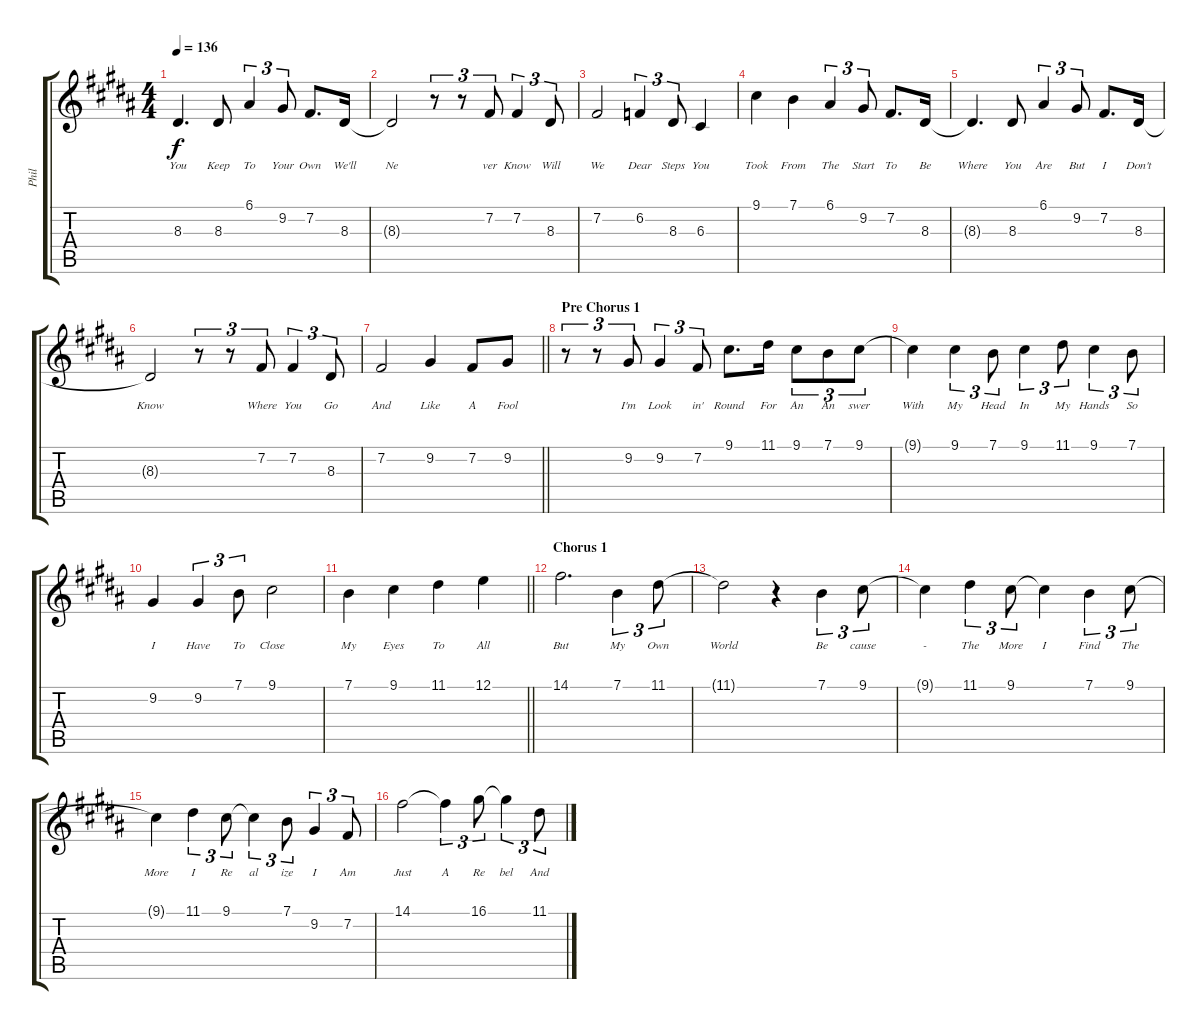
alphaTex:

\track ("Phil" "Phil") {instrument brightacousticpiano}
\staff {score tabs}
\tuning (E4 B3 G3 D3 A2 E2) {hide}
\ts (4 4)
\tempo 136
\clef g2
\ks b
8.3{t}.4{d lyrics (0 "You") lyrics (1 "") lyrics (2 "") lyrics (3 "") lyrics (4 "") dy f} 8.3.8{lyrics (0 "Keep") lyrics (1 "") lyrics (2 "") lyrics (3 "") lyrics (4 "")} 6.1.4{tu (3 2) lyrics (0 "To") lyrics (1 "") lyrics (2 "") lyrics (3 "") lyrics (4 "")} 9.2.8{tu (3 2) lyrics (0 "Your") lyrics (1 "") lyrics (2 "") lyrics (3 "") lyrics (4 "")} 7.2.8{d lyrics (0 "Own") lyrics (1 "") lyrics (2 "") lyrics (3 "") lyrics (4 "")} 8.3.16{lyrics (0 "We'll") lyrics (1 "") lyrics (2 "") lyrics (3 "") lyrics (4 "")} |
8.3{t}.2{lyrics (0 "Ne") lyrics (1 "") lyrics (2 "") lyrics (3 "") lyrics (4 "")} r.8{tu (3 2)} r.8{tu (3 2)} 7.2.8{tu (3 2) lyrics (0 "ver") lyrics (1 "") lyrics (2 "") lyrics (3 "") lyrics (4 "")} 7.2.4{tu (3 2) lyrics (0 "Know") lyrics (1 "") lyrics (2 "") lyrics (3 "") lyrics (4 "")} 8.3.8{tu (3 2) lyrics (0 "Will") lyrics (1 "") lyrics (2 "") lyrics (3 "") lyrics (4 "")} |
7.2.2{lyrics (0 "We") lyrics (1 "") lyrics (2 "") lyrics (3 "") lyrics (4 "")} 6.2.4{tu (3 2) lyrics (0 "Dear") lyrics (1 "") lyrics (2 "") lyrics (3 "") lyrics (4 "")} 8.3.8{tu (3 2) lyrics (0 "Steps") lyrics (1 "") lyrics (2 "") lyrics (3 "") lyrics (4 "")} 6.3.4{lyrics (0 "You") lyrics (1 "") lyrics (2 "") lyrics (3 "") lyrics (4 "")} |
9.1.4{lyrics (0 "Took") lyrics (1 "") lyrics (2 "") lyrics (3 "") lyrics (4 "")} 7.1.4{lyrics (0 "From") lyrics (1 "") lyrics (2 "") lyrics (3 "") lyrics (4 "")} 6.1.4{tu (3 2) lyrics (0 "The") lyrics (1 "") lyrics (2 "") lyrics (3 "") lyrics (4 "")} 9.2.8{tu (3 2) lyrics (0 "Start") lyrics (1 "") lyrics (2 "") lyrics (3 "") lyrics (4 "")} 7.2.8{d lyrics (0 "To") lyrics (1 "") lyrics (2 "") lyrics (3 "") lyrics (4 "")} 8.3.16{lyrics (0 "Be") lyrics (1 "") lyrics (2 "") lyrics (3 "") lyrics (4 "")} |
8.3{t}.4{d lyrics (0 "Where") lyrics (1 "") lyrics (2 "") lyrics (3 "") lyrics (4 "")} 8.3.8{lyrics (0 "You") lyrics (1 "") lyrics (2 "") lyrics (3 "") lyrics (4 "")} 6.1.4{tu (3 2) lyrics (0 "Are") lyrics (1 "") lyrics (2 "") lyrics (3 "") lyrics (4 "")} 9.2.8{tu (3 2) lyrics (0 "But") lyrics (1 "") lyrics (2 "") lyrics (3 "") lyrics (4 "")} 7.2.8{d lyrics (0 "I") lyrics (1 "") lyrics (2 "") lyrics (3 "") lyrics (4 "")} 8.3.16{lyrics (0 "Don't") lyrics (1 "") lyrics (2 "") lyrics (3 "") lyrics (4 "")} |
8.3{t}.2{lyrics (0 "Know") lyrics (1 "") lyrics (2 "") lyrics (3 "") lyrics (4 "")} r.8{tu (3 2)} r.8{tu (3 2)} 7.2.8{tu (3 2) lyrics (0 "Where") lyrics (1 "") lyrics (2 "") lyrics (3 "") lyrics (4 "")} 7.2.4{tu (3 2) lyrics (0 "You") lyrics (1 "") lyrics (2 "") lyrics (3 "") lyrics (4 "")} 8.3.8{tu (3 2) lyrics (0 "Go") lyrics (1 "") lyrics (2 "") lyrics (3 "") lyrics (4 "")} |
\barLineRight lightlight
7.2.2{lyrics (0 "And") lyrics (1 "") lyrics (2 "") lyrics (3 "") lyrics (4 "")} 9.2.4{lyrics (0 "Like") lyrics (1 "") lyrics (2 "") lyrics (3 "") lyrics (4 "")} 7.2.8{lyrics (0 "A") lyrics (1 "") lyrics (2 "") lyrics (3 "") lyrics (4 "")} 9.2.8{lyrics (0 "Fool") lyrics (1 "") lyrics (2 "") lyrics (3 "") lyrics (4 "")} |
\section ("" "Pre Chorus 1")
r.8{tu (3 2)} r.8{tu (3 2)} 9.2.8{tu (3 2) lyrics (0 "I'm") lyrics (1 "") lyrics (2 "") lyrics (3 "") lyrics (4 "")} 9.2.4{tu (3 2) lyrics (0 "Look") lyrics (1 "") lyrics (2 "") lyrics (3 "") lyrics (4 "")} 7.2.8{tu (3 2) lyrics (0 "in'") lyrics (1 "") lyrics (2 "") lyrics (3 "") lyrics (4 "")} 9.1.8{d lyrics (0 "Round") lyrics (1 "") lyrics (2 "") lyrics (3 "") lyrics (4 "")} 11.1.16{lyrics (0 "For") lyrics (1 "") lyrics (2 "") lyrics (3 "") lyrics (4 "")} 9.1.8{tu (3 2) lyrics (0 "An") lyrics (1 "") lyrics (2 "") lyrics (3 "") lyrics (4 "")} 7.1.8{tu (3 2) lyrics (0 "An") lyrics (1 "") lyrics (2 "") lyrics (3 "") lyrics (4 "")} 9.1.8{tu (3 2) lyrics (0 "swer") lyrics (1 "") lyrics (2 "") lyrics (3 "") lyrics (4 "")} |
9.1{t}.4{lyrics (0 "With") lyrics (1 "") lyrics (2 "") lyrics (3 "") lyrics (4 "")} 9.1.4{tu (3 2) lyrics (0 "My") lyrics (1 "") lyrics (2 "") lyrics (3 "") lyrics (4 "")} 7.1.8{tu (3 2) lyrics (0 "Head") lyrics (1 "") lyrics (2 "") lyrics (3 "") lyrics (4 "")} 9.1.4{tu (3 2) lyrics (0 "In") lyrics (1 "") lyrics (2 "") lyrics (3 "") lyrics (4 "")} 11.1.8{tu (3 2) lyrics (0 "My") lyrics (1 "") lyrics (2 "") lyrics (3 "") lyrics (4 "")} 9.1.4{tu (3 2) lyrics (0 "Hands") lyrics (1 "") lyrics (2 "") lyrics (3 "") lyrics (4 "")} 7.1.8{tu (3 2) lyrics (0 "So") lyrics (1 "") lyrics (2 "") lyrics (3 "") lyrics (4 "")} |
9.2.4{lyrics (0 "I") lyrics (1 "") lyrics (2 "") lyrics (3 "") lyrics (4 "")} 9.2.4{tu (3 2) lyrics (0 "Have") lyrics (1 "") lyrics (2 "") lyrics (3 "") lyrics (4 "")} 7.1.8{tu (3 2) lyrics (0 "To") lyrics (1 "") lyrics (2 "") lyrics (3 "") lyrics (4 "")} 9.1.2{lyrics (0 "Close") lyrics (1 "") lyrics (2 "") lyrics (3 "") lyrics (4 "")} |
\barLineRight lightlight
7.1.4{lyrics (0 "My") lyrics (1 "") lyrics (2 "") lyrics (3 "") lyrics (4 "")} 9.1.4{lyrics (0 "Eyes") lyrics (1 "") lyrics (2 "") lyrics (3 "") lyrics (4 "")} 11.1.4{lyrics (0 "To") lyrics (1 "") lyrics (2 "") lyrics (3 "") lyrics (4 "")} 12.1.4{lyrics (0 "All") lyrics (1 "") lyrics (2 "") lyrics (3 "") lyrics (4 "")} |
\section ("" "Chorus 1")
14.1.2{d lyrics (0 "But") lyrics (1 "") lyrics (2 "") lyrics (3 "") lyrics (4 "")} 7.1.4{tu (3 2) lyrics (0 "My") lyrics (1 "") lyrics (2 "") lyrics (3 "") lyrics (4 "")} 11.1.8{tu (3 2) lyrics (0 "Own") lyrics (1 "") lyrics (2 "") lyrics (3 "") lyrics (4 "")} |
11.1{t}.2{lyrics (0 "World") lyrics (1 "") lyrics (2 "") lyrics (3 "") lyrics (4 "")} r.4 7.1.4{tu (3 2) lyrics (0 "Be") lyrics (1 "") lyrics (2 "") lyrics (3 "") lyrics (4 "")} 9.1.8{tu (3 2) lyrics (0 "cause") lyrics (1 "") lyrics (2 "") lyrics (3 "") lyrics (4 "")} |
9.1{t}.4{lyrics (0 "-") lyrics (1 "") lyrics (2 "") lyrics (3 "") lyrics (4 "")} 11.1.4{tu (3 2) lyrics (0 "The") lyrics (1 "") lyrics (2 "") lyrics (3 "") lyrics (4 "")} 9.1.8{tu (3 2) lyrics (0 "More") lyrics (1 "") lyrics (2 "") lyrics (3 "") lyrics (4 "")} 9.1{t}.4{lyrics (0 "I") lyrics (1 "") lyrics (2 "") lyrics (3 "") lyrics (4 "")} 7.1.4{tu (3 2) lyrics (0 "Find") lyrics (1 "") lyrics (2 "") lyrics (3 "") lyrics (4 "")} 9.1.8{tu (3 2) lyrics (0 "The") lyrics (1 "") lyrics (2 "") lyrics (3 "") lyrics (4 "")} |
9.1{t}.4{lyrics (0 "More") lyrics (1 "") lyrics (2 "") lyrics (3 "") lyrics (4 "")} 11.1.4{tu (3 2) lyrics (0 "I") lyrics (1 "") lyrics (2 "") lyrics (3 "") lyrics (4 "")} 9.1.8{tu (3 2) lyrics (0 "Re") lyrics (1 "") lyrics (2 "") lyrics (3 "") lyrics (4 "")} 9.1{t}.4{tu (3 2) lyrics (0 "al") lyrics (1 "") lyrics (2 "") lyrics (3 "") lyrics (4 "")} 7.1.8{tu (3 2) lyrics (0 "ize") lyrics (1 "") lyrics (2 "") lyrics (3 "") lyrics (4 "")} 9.2.4{tu (3 2) lyrics (0 "I") lyrics (1 "") lyrics (2 "") lyrics (3 "") lyrics (4 "")} 7.2.8{tu (3 2) lyrics (0 "Am") lyrics (1 "") lyrics (2 "") lyrics (3 "") lyrics (4 "")} |
14.1.2{lyrics (0 "Just") lyrics (1 "") lyrics (2 "") lyrics (3 "") lyrics (4 "")} 14.1{t}.4{tu (3 2) lyrics (0 "A") lyrics (1 "") lyrics (2 "") lyrics (3 "") lyrics (4 "")} 16.1.8{tu (3 2) lyrics (0 "Re") lyrics (1 "") lyrics (2 "") lyrics (3 "") lyrics (4 "")} 16.1{t}.4{tu (3 2) lyrics (0 "bel") lyrics (1 "") lyrics (2 "") lyrics (3 "") lyrics (4 "")} 11.1.8{tu (3 2) lyrics (0 "And") lyrics (1 "") lyrics (2 "") lyrics (3 "") lyrics (4 "")}
